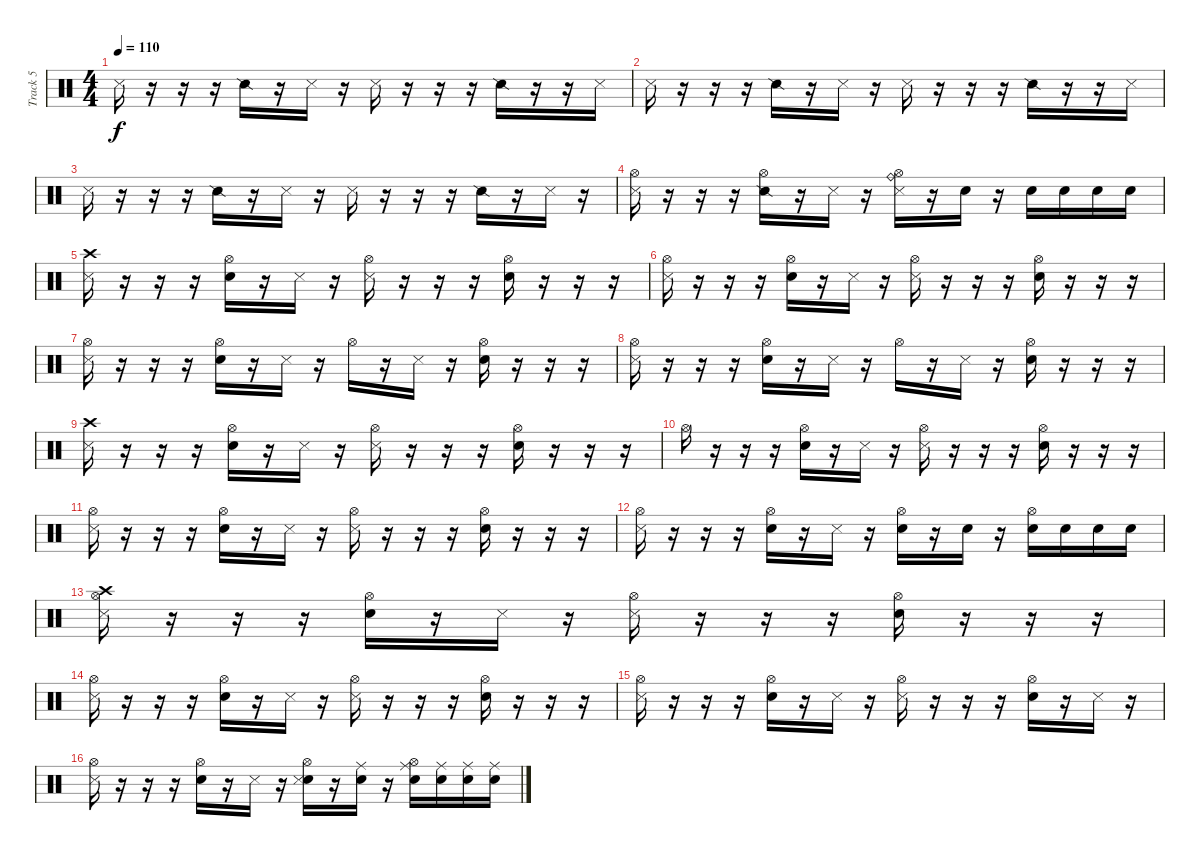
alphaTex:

\track ("Track 5" "Track 5") {instrument percussion}
\staff {score}
\articulation defaults
\ts (4 4)
\tempo 110
\clef neutral
\ks c "Metronome (hit)".16{dy f}
r.16 r.16 r.16 "Snare (side stick) 2".16 r.16 "Metronome (hit)".16 r.16 "Metronome (hit)".16 r.16 r.16 r.16 "Snare (side stick) 2".16 r.16 r.16 "Metronome (hit)".16 |
"Metronome (hit)".16 r.16 r.16 r.16 "Snare (side stick) 2".16 r.16 "Metronome (hit)".16 r.16 "Metronome (hit)".16 r.16 r.16 r.16 "Snare (side stick) 2".16 r.16 r.16 "Metronome (hit)".16 |
"Metronome (hit)".16 r.16 r.16 r.16 "Snare (side stick) 2".16 r.16 "Metronome (hit)".16 r.16 "Metronome (hit)".16 r.16 r.16 r.16 "Snare (side stick) 2".16 r.16 "Metronome (hit)".16 r.16 |
("Hi-Hat (open)" "Metronome (hit)").16 r.16 r.16 r.16 ("Hi-Hat (open)" "Snare (side stick) 2").16 r.16 "Metronome (hit)".16 r.16 ("Hi-Hat (open)" "Ride (bell)" "Metronome (hit)").16 r.16 "Electric Snare (hit)".16 r.16 "Electric Snare (hit)".16 "Electric Snare (hit)".16 "Electric Snare (hit)".16 "Electric Snare (hit)".16 |
("Crash high (hit)" "Metronome (hit)").16 r.16 r.16 r.16 ("Hi-Hat (open)" "Electric Snare (hit)").16 r.16 "Metronome (hit)".16 r.16 ("Hi-Hat (open)" "Metronome (hit)").16 r.16 r.16 r.16 ("Hi-Hat (open)" "Electric Snare (hit)").16 r.16 r.16 r.16 |
("Hi-Hat (open)" "Metronome (hit)").16 r.16 r.16 r.16 ("Hi-Hat (open)" "Electric Snare (hit)").16 r.16 "Metronome (hit)".16 r.16 ("Hi-Hat (open)" "Metronome (hit)").16 r.16 r.16 r.16 ("Hi-Hat (open)" "Electric Snare (hit)").16 r.16 r.16 r.16 |
("Hi-Hat (open)" "Metronome (hit)").16 r.16 r.16 r.16 ("Hi-Hat (open)" "Electric Snare (hit)").16 r.16 "Metronome (hit)".16 r.16 "Hi-Hat (open)".16 r.16 "Metronome (hit)".16 r.16 ("Hi-Hat (open)" "Electric Snare (hit)").16 r.16 r.16 r.16 |
("Hi-Hat (open)" "Metronome (hit)").16 r.16 r.16 r.16 ("Hi-Hat (open)" "Electric Snare (hit)").16 r.16 "Metronome (hit)".16 r.16 "Hi-Hat (open)".16 r.16 "Metronome (hit)".16 r.16 ("Hi-Hat (open)" "Electric Snare (hit)").16 r.16 r.16 r.16 |
("Crash high (hit)" "Metronome (hit)").16 r.16 r.16 r.16 ("Hi-Hat (open)" "Electric Snare (hit)").16 r.16 "Metronome (hit)".16 r.16 ("Hi-Hat (open)" "Metronome (hit)").16 r.16 r.16 r.16 ("Hi-Hat (open)" "Electric Snare (hit)").16 r.16 r.16 r.16 |
"Hi-Hat (open)".16 r.16 r.16 r.16 ("Hi-Hat (open)" "Electric Snare (hit)").16 r.16 "Metronome (hit)".16 r.16 ("Hi-Hat (open)" "Metronome (hit)").16 r.16 r.16 r.16 ("Hi-Hat (open)" "Electric Snare (hit)").16 r.16 r.16 r.16 |
("Hi-Hat (open)" "Metronome (hit)").16 r.16 r.16 r.16 ("Hi-Hat (open)" "Electric Snare (hit)").16 r.16 "Metronome (hit)".16 r.16 ("Hi-Hat (open)" "Metronome (hit)").16 r.16 r.16 r.16 ("Hi-Hat (open)" "Electric Snare (hit)").16 r.16 r.16 r.16 |
("Hi-Hat (open)" "Metronome (hit)").16 r.16 r.16 r.16 ("Hi-Hat (open)" "Electric Snare (hit)").16 r.16 "Metronome (hit)".16 r.16 ("Hi-Hat (open)" "Electric Snare (hit)").16 r.16 "Electric Snare (hit)".16 r.16 ("Hi-Hat (open)" "Electric Snare (hit)").16 "Electric Snare (hit)".16 "Electric Snare (hit)".16 "Electric Snare (hit)".16 |
("Hi-Hat (open)" "Crash high (hit)" "Metronome (hit)").16 r.16 r.16 r.16 ("Hi-Hat (open)" "Electric Snare (hit)").16 r.16 "Metronome (hit)".16 r.16 ("Hi-Hat (open)" "Metronome (hit)").16 r.16 r.16 r.16 ("Hi-Hat (open)" "Electric Snare (hit)").16 r.16 r.16 r.16 |
("Hi-Hat (open)" "Metronome (hit)").16 r.16 r.16 r.16 ("Hi-Hat (open)" "Electric Snare (hit)").16 r.16 "Metronome (hit)".16 r.16 ("Hi-Hat (open)" "Metronome (hit)").16 r.16 r.16 r.16 ("Hi-Hat (open)" "Electric Snare (hit)").16 r.16 r.16 r.16 |
("Hi-Hat (open)" "Metronome (hit)").16 r.16 r.16 r.16 ("Hi-Hat (open)" "Electric Snare (hit)").16 r.16 "Metronome (hit)".16 r.16 ("Hi-Hat (open)" "Metronome (hit)").16 r.16 r.16 r.16 ("Hi-Hat (open)" "Electric Snare (hit)").16 r.16 "Metronome (hit)".16 r.16 |
("Hi-Hat (open)" "Metronome (hit)").16 r.16 r.16 r.16 ("Hi-Hat (open)" "Electric Snare (hit)").16 r.16 "Metronome (hit)".16 r.16 ("Hi-Hat (open)" "Electric Snare (hit)" "Metronome (hit)").16 r.16 ("Ride (middle)" "Electric Snare (hit)").16 r.16 ("Hi-Hat (open)" "Ride (middle)" "Electric Snare (hit)").16 ("Ride (middle)" "Electric Snare (hit)").16 ("Ride (middle)" "Electric Snare (hit)").16 ("Ride (middle)" "Electric Snare (hit)").16
